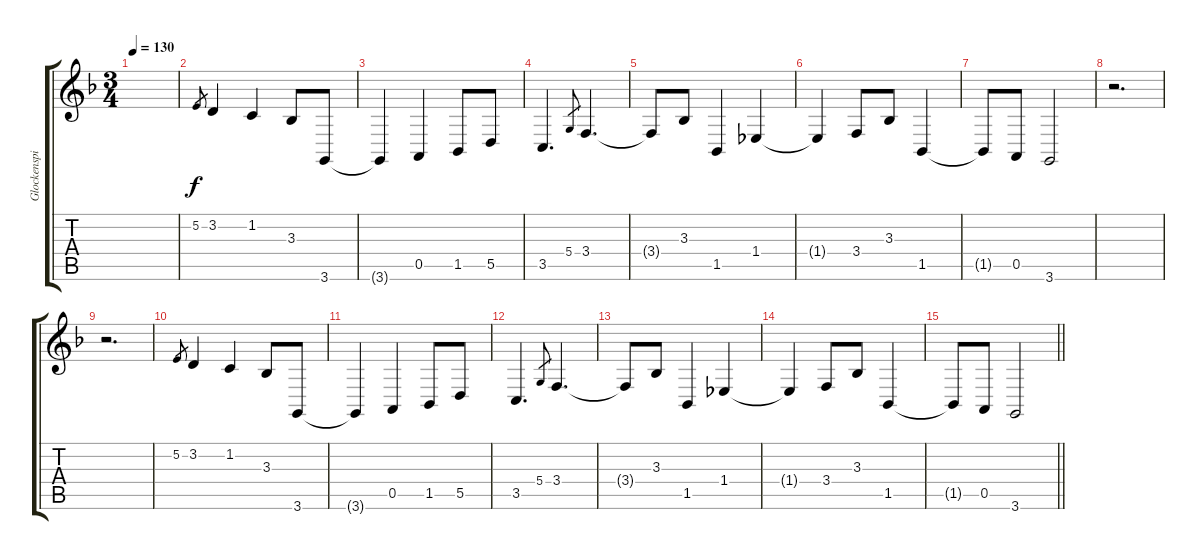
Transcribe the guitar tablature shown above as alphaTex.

\track ("Glockenspiel" "Glockenspi") {instrument glockenspiel}
\staff {score tabs}
\tuning (E4 B3 G3 D3 A2 E2) {hide}
\ts (3 4)
\tempo 130
\clef g2
\ks dminor
|
5.2.8{gr} 3.2.4 1.2.4 3.3.8 3.6.8 |
3.6{t}.4 0.5.4 1.5.8 5.5.8 |
3.5.4{d} 5.4.8{gr} 3.4.4{d} |
3.4{t}.8 3.3.8 1.5.4 1.4.4 |
1.4{t}.4 3.4.8 3.3.8 1.5.4 |
1.5{t}.8 0.5.8 3.6.2 |
r.2{d} |
r.2{d} |
5.2.8{gr} 3.2.4 1.2.4 3.3.8 3.6.8 |
3.6{t}.4 0.5.4 1.5.8 5.5.8 |
3.5.4{d} 5.4.8{gr} 3.4.4{d} |
3.4{t}.8 3.3.8 1.5.4 1.4.4 |
1.4{t}.4 3.4.8 3.3.8 1.5.4 |
\barLineRight lightlight
1.5{t}.8 0.5.8 3.6.2
